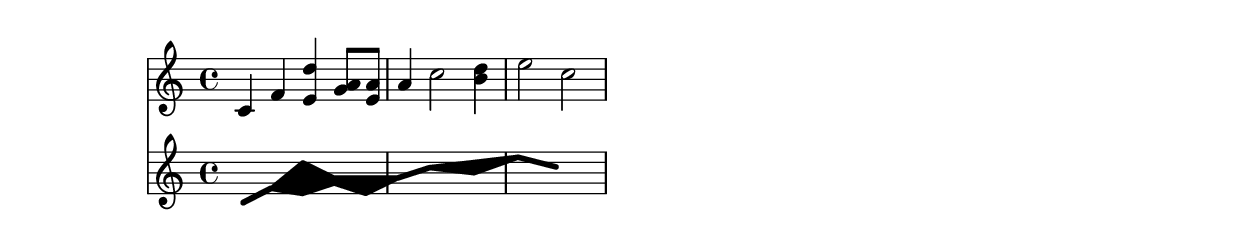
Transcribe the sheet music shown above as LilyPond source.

%% Do not edit this file; it is auto-generated from LSR http://lsr.dsi.unimi.it
%% This file is in the public domain.
\version "2.13.1"

\header {
  lsrtags = "simultaneous-notes, chords, keyboards"

%% Translation of GIT committish: 7e2910d2bc6167b10cfe328eb17a5f710f2a515a
  texidoces = "
Los «clusters» o racimos son un mecanismo para indicar la
interpretación de un ámbito de notas al mismo tiempo.

"
  doctitlees = "Clusters («racimos»)"

  texidoc = "
Clusters are a device to denote that a complete range of notes is to be
played.

"
  doctitle = "Clusters"
} % begin verbatim

\layout {
  ragged-right = ##t 
}

fragment = \relative c' {
  c4 f <e d'>4
  <g a>8 <e a> a4 c2 <d b>4
  e2 c
}

<<
  \new Staff \fragment
  \new Staff \makeClusters \fragment
>>

